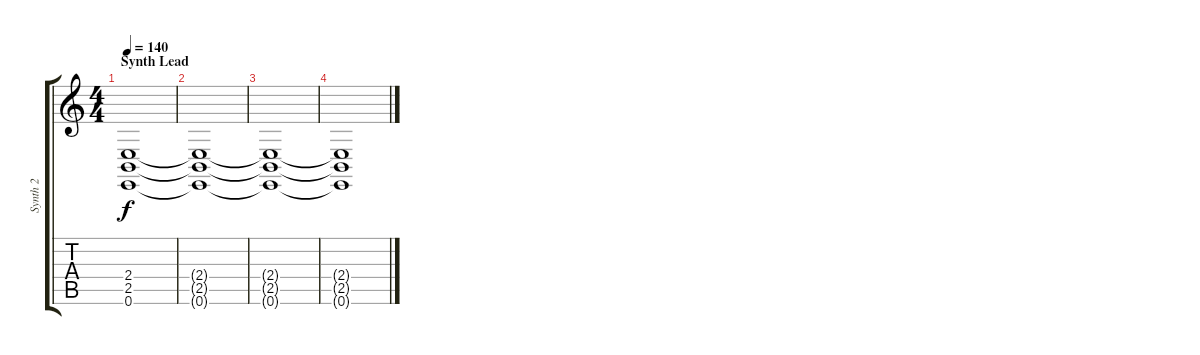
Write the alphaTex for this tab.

\track ("Synth 2" "Synth 2") {instrument lead2sawtooth}
\staff {score tabs}
\tuning (E4 B3 G3 D3 A2 E2) {hide}
\ts (4 4)
\section ("" "Synth Lead")
\tempo 140
\clef g2
\ks c
(2.4 2.5 0.6).1{dy f} |
(2.4{t} 2.5{t} 0.6{t}).1 |
(2.4{t} 2.5{t} 0.6{t}).1 |
(2.4{t} 2.5{t} 0.6{t}).1
